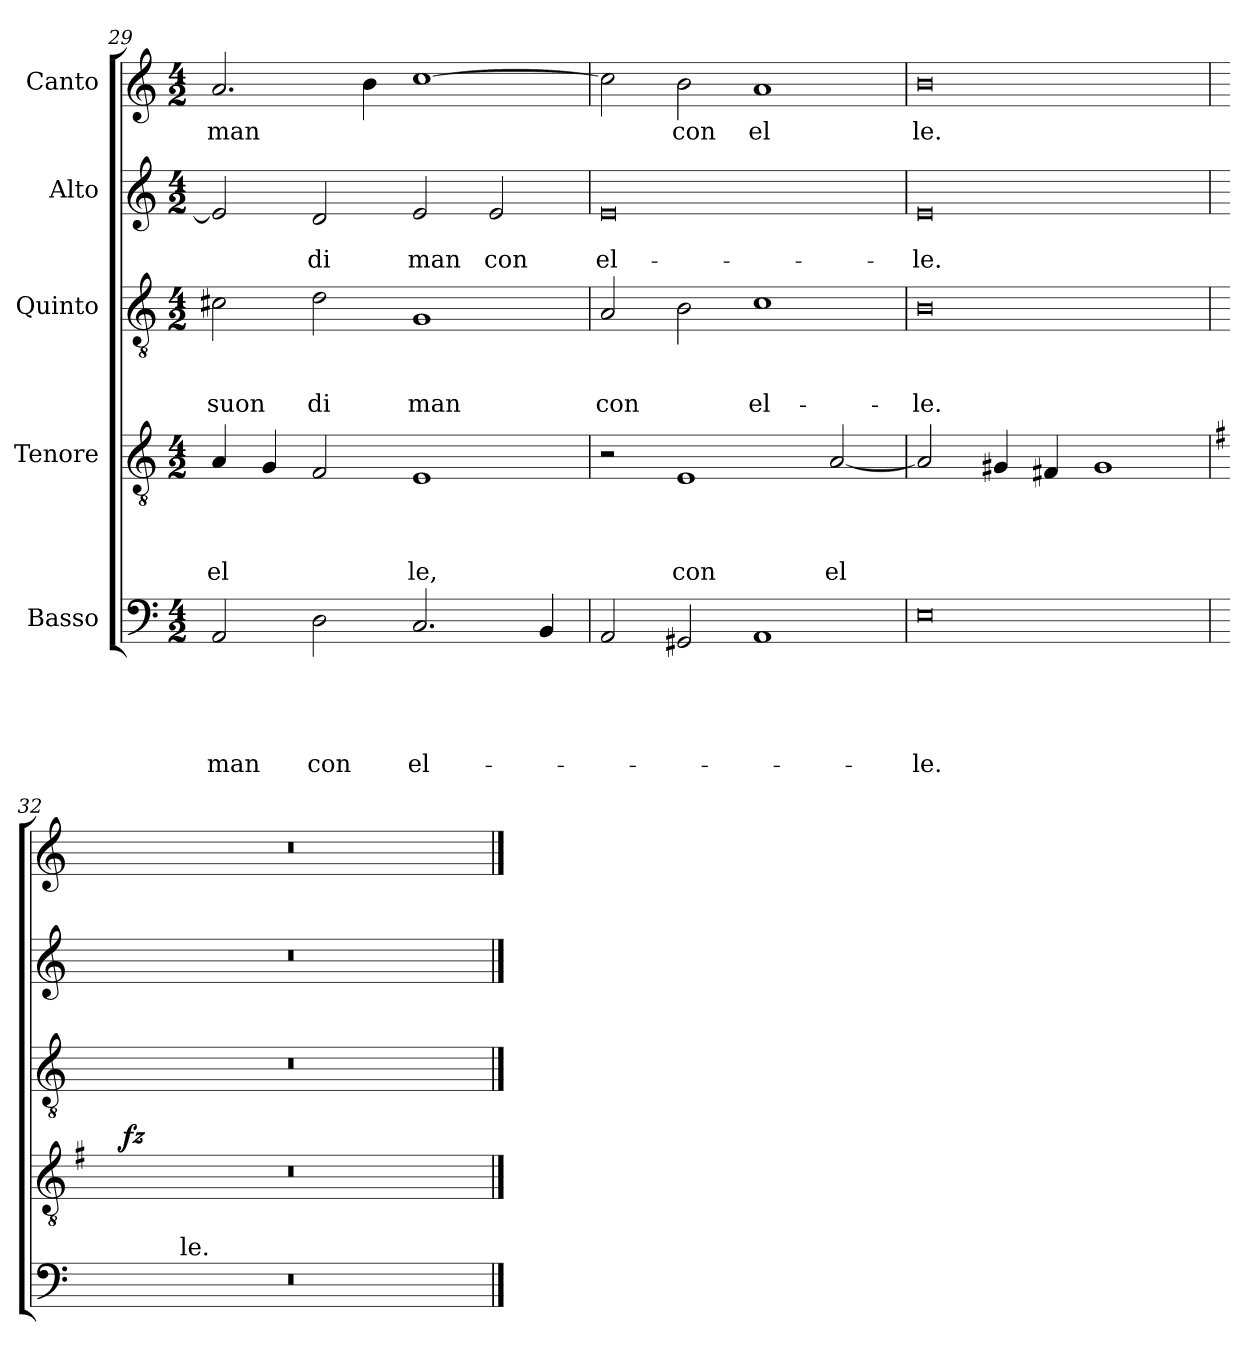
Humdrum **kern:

**kern	**text	**text	**text	**text	**text	**kern	**text	**text	**text	**text	**dynam	**kern	**text	**text	**text	**kern	**text	**text	**kern	**text
*part5	*part5	*part5	*part5	*part5	*part5	*part4	*part4	*part4	*part4	*part4	*part4	*part3	*part3	*part3	*part3	*part2	*part2	*part2	*part1	*part1
*staff5	*staff5	*staff5	*staff5	*staff5	*staff5	*staff4	*staff4	*staff4	*staff4	*staff4	*staff4	*staff3	*staff3	*staff3	*staff3	*staff2	*staff2	*staff2	*staff1	*staff1
*I"Basso	*	*	*	*	*	*I"Tenore	*	*	*	*	*	*I"Quinto	*	*	*	*I"Alto	*	*	*I"Canto	*
*clefF4	*	*	*	*	*	*clefGv2	*	*	*	*	*	*clefGv2	*	*	*	*clefG2	*	*	*clefG2	*
*k[]	*	*	*	*	*	*k[]	*	*	*	*	*	*k[]	*	*	*	*k[]	*	*	*k[]	*
*C:	*	*	*	*	*	*C:	*	*	*	*	*	*C:	*	*	*	*C:	*	*	*C:	*
*M4/2	*	*	*	*	*	*M4/2	*	*	*	*	*	*M4/2	*	*	*	*M4/2	*	*	*M4/2	*
=29	=29	=29	=29	=29	=29	=29	=29	=29	=29	=29	=29	=29	=29	=29	=29	=29	=29	=29	=29	=29
!	!	!	!	!	!LO:LY:b	!	!	!	!	!LO:LY:b	!	!	!	!	!LO:LY:b	!	!	!	!	!LO:LY:b
2AA/	.	.	.	.	man	4A/	.	.	.	el	.	2c#X\	.	.	suon	2e/]	.	.	2.a/	man
.	.	.	.	.	.	4G/	.	.	.	.	.	.	.	.	.	.	.	.	.	.
!	!	!	!	!	!LO:LY:b	!	!	!	!	!	!	!	!	!	!LO:LY:b	!	!	!LO:LY:b	!	!
2D\	.	.	.	.	con	2F/	.	.	.	.	.	2d\	.	.	di	2d/	.	di	.	.
.	.	.	.	.	.	.	.	.	.	.	.	.	.	.	.	.	.	.	4b\	.
!	!	!	!	!	!LO:LY:b	!	!	!	!	!LO:LY:b	!	!	!	!	!LO:LY:b	!	!	!LO:LY:b	!	!
2.C/	.	.	.	.	el-	1E	.	.	.	le,	.	1G	.	.	man	2e/	.	man	[>1cc	.
!	!	!	!	!	!	!	!	!	!	!	!	!	!	!	!	!	!	!LO:LY:b	!	!
.	.	.	.	.	.	.	.	.	.	.	.	.	.	.	.	2e/	.	con	.	.
4BB/	.	.	.	.	.	.	.	.	.	.	.	.	.	.	.	.	.	.	.	.
=30	=30	=30	=30	=30	=30	=30	=30	=30	=30	=30	=30	=30	=30	=30	=30	=30	=30	=30	=30	=30
!	!	!	!	!	!	!	!	!	!	!	!	!	!	!	!LO:LY:b	!	!	!LO:LY:b	!	!
2AA/	.	.	.	.	.	2r	.	.	.	.	.	2A/	.	.	con	0e	.	el-	2cc\]	.
!	!	!	!	!	!	!	!	!	!	!LO:LY:b	!	!	!	!	!	!	!	!	!	!LO:LY:b
2GG#X/	.	.	.	.	.	1E	.	.	.	con	.	2B\	.	.	.	.	.	.	2b\	con
!	!	!	!	!	!	!	!	!	!	!	!	!	!	!	!LO:LY:b	!	!	!	!	!LO:LY:b
1AA	.	.	.	.	.	.	.	.	.	.	.	1c	.	.	el-	.	.	.	1a	el
!	!	!	!	!	!	!	!	!	!	!LO:LY:b	!	!	!	!	!	!	!	!	!	!
.	.	.	.	.	.	[<2A/	.	.	.	el	.	.	.	.	.	.	.	.	.	.
=31	=31	=31	=31	=31	=31	=31	=31	=31	=31	=31	=31	=31	=31	=31	=31	=31	=31	=31	=31	=31
!	!	!	!	!	!LO:LY:b	!	!	!	!	!	!	!	!	!	!LO:LY:b	!	!	!LO:LY:b	!	!LO:LY:b
0E	.	.	.	.	-le.	2A/]	.	.	.	.	.	0B	.	.	-le.	0e	.	-le.	0b	le.
.	.	.	.	.	.	4G#X/	.	.	.	.	.	.	.	.	.	.	.	.	.	.
.	.	.	.	.	.	4F#X/	.	.	.	.	.	.	.	.	.	.	.	.	.	.
.	.	.	.	.	.	1G#	.	.	.	.	.	.	.	.	.	.	.	.	.	.
=32	=32	=32	=32	=32	=32	=32	=32	=32	=32	=32	=32	=32	=32	=32	=32	=32	=32	=32	=32	=32
*	*	*	*	*	*	*k[f#]	*	*	*	*	*	*	*	*	*	*	*	*	*	*
*	*	*	*	*	*	*G:	*	*	*	*	*	*	*	*	*	*	*	*	*	*
*^	*	*	*	*	*	*^	*	*	*	*	*	*	*	*	*	*	*	*	*	*
0r	4.ryy	.	.	.	.	.	0r	16.ryy	.	.	.	.	.	0r	.	.	.	0r	.	.	0r	.
!	!	!	!	!	!	!	!	!	!	!	!	!	!LO:DY:b	!	!	!	!	!	!	!	!	!
.	.	.	.	.	.	.	.	1ryy	.	.	.	.	fz	.	.	.	.	.	.	.	.	.
!	!LO:TX:a:t=le.	!	!	!	!	!	!	!	!	!	!	!	!	!	!	!	!	!	!	!	!	!
.	1ryy	.	.	.	.	.	.	.	.	.	.	.	.	.	.	.	.	.	.	.	.	.
.	.	.	.	.	.	.	.	2ryy	.	.	.	.	.	.	.	.	.	.	.	.	.	.
.	2ryy	.	.	.	.	.	.	.	.	.	.	.	.	.	.	.	.	.	.	.	.	.
.	.	.	.	.	.	.	.	4ryy	.	.	.	.	.	.	.	.	.	.	.	.	.	.
.	.	.	.	.	.	.	.	8ryy	.	.	.	.	.	.	.	.	.	.	.	.	.	.
.	8ryy	.	.	.	.	.	.	.	.	.	.	.	.	.	.	.	.	.	.	.	.	.
.	.	.	.	.	.	.	.	32ryy	.	.	.	.	.	.	.	.	.	.	.	.	.	.
*v	*v	*	*	*	*	*	*	*	*	*	*	*	*	*	*	*	*	*	*	*	*	*
*	*	*	*	*	*	*v	*v	*	*	*	*	*	*	*	*	*	*	*	*	*	*
==	==	==	==	==	==	==	==	==	==	==	==	==	==	==	==	==	==	==	==	==
*-	*-	*-	*-	*-	*-	*-	*-	*-	*-	*-	*-	*-	*-	*-	*-	*-	*-	*-	*-	*-
